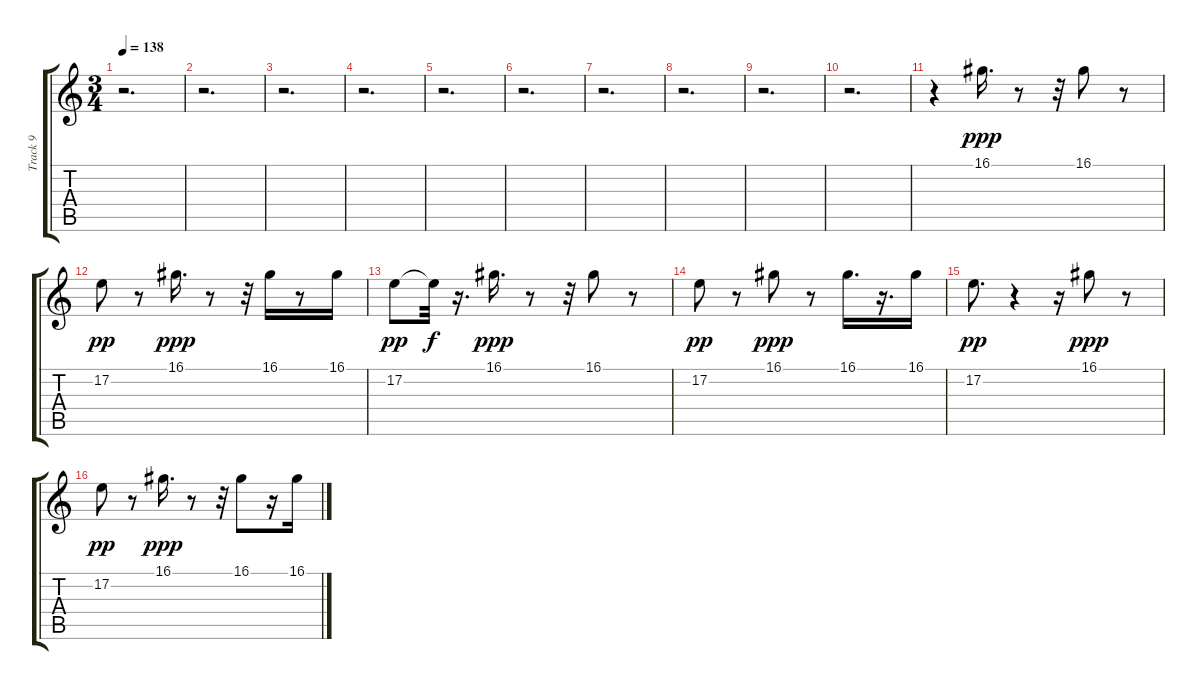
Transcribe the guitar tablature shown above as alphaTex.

\track ("Track 9" "Track 9") {instrument telephonering}
\staff {score tabs}
\tuning (E4 B3 G3 D3 A2 E2) {hide}
\ts (3 4)
\tempo 138
\clef g2
\ks c
r.2{d dy f} |
r.2{d} |
r.2{d} |
r.2{d} |
r.2{d} |
r.2{d} |
r.2{d} |
r.2{d} |
r.2{d} |
r.2{d} |
r.4 16.1.16{d dy ppp} r.8 r.32 16.1.8 r.8 |
17.2.8{dy pp} r.8 16.1.16{d dy ppp} r.8 r.32 16.1.16 r.8 16.1.16 |
17.2.8{dy pp} 17.2{t}.32{dy f} r.16{d} 16.1.16{d dy ppp} r.8 r.32 16.1.8 r.8 |
17.2.8{dy pp} r.8 16.1.8{dy ppp} r.8 16.1.16{d} r.16{d} 16.1.16 |
17.2.8{d dy pp} r.4 r.16 16.1.8{dy ppp} r.8 |
17.2.8{dy pp} r.8 16.1.16{d dy ppp} r.8 r.32 16.1.8 r.16 16.1.16
